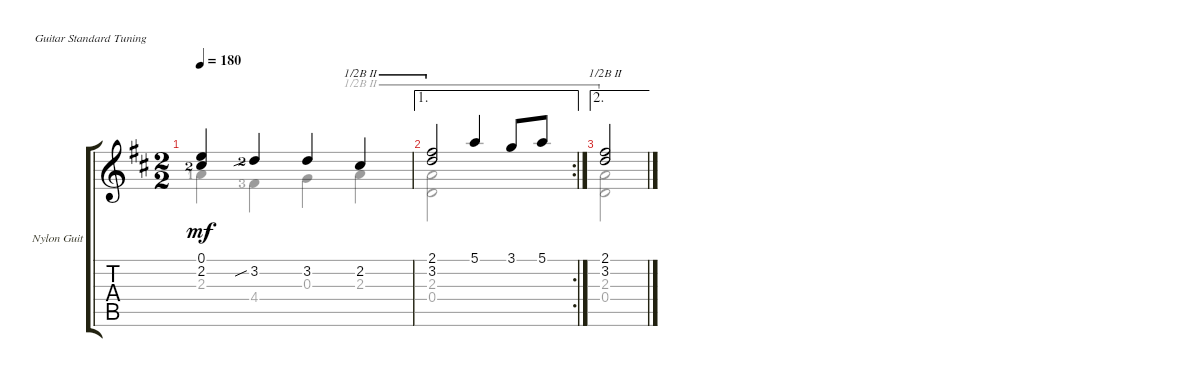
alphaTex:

\defaultSystemsLayout 4
\bracketExtendMode groupsimilarinstruments
\firstSystemTrackNameOrientation horizontal
\otherSystemsTrackNameOrientation horizontal
\track ("Nylon Guitar" "Nylon Guit") {instrument acousticguitarsteel}
\staff {score tabs}
\tuning (E4 B3 G3 D3 A2 E2)
\voice
\ts (2 2)
\tempo 180
\clef g2
\ks d
(0.1 2.2{lf 3}).4{dy mf} 3.2{sib lf 3}.4 3.2.4 2.2.4{barre (2 half)} |
\ae 1
\rc 2
(2.1 3.2).2{barre (2 half)} 5.1.4 3.1.8 5.1.8 |
\ae 2
(2.1 3.2).2{barre (2 half)}
\voice
\clef g2
\ottava regular
\simile none
\ks d
2.3{lf 2}.4{dy mf} 4.4{lf 4}.4 0.3.4 2.3.4{barre (2 half)} |
(2.3 0.4).2{barre (2 half)} |
(2.3 0.4).2{barre (2 half)}
